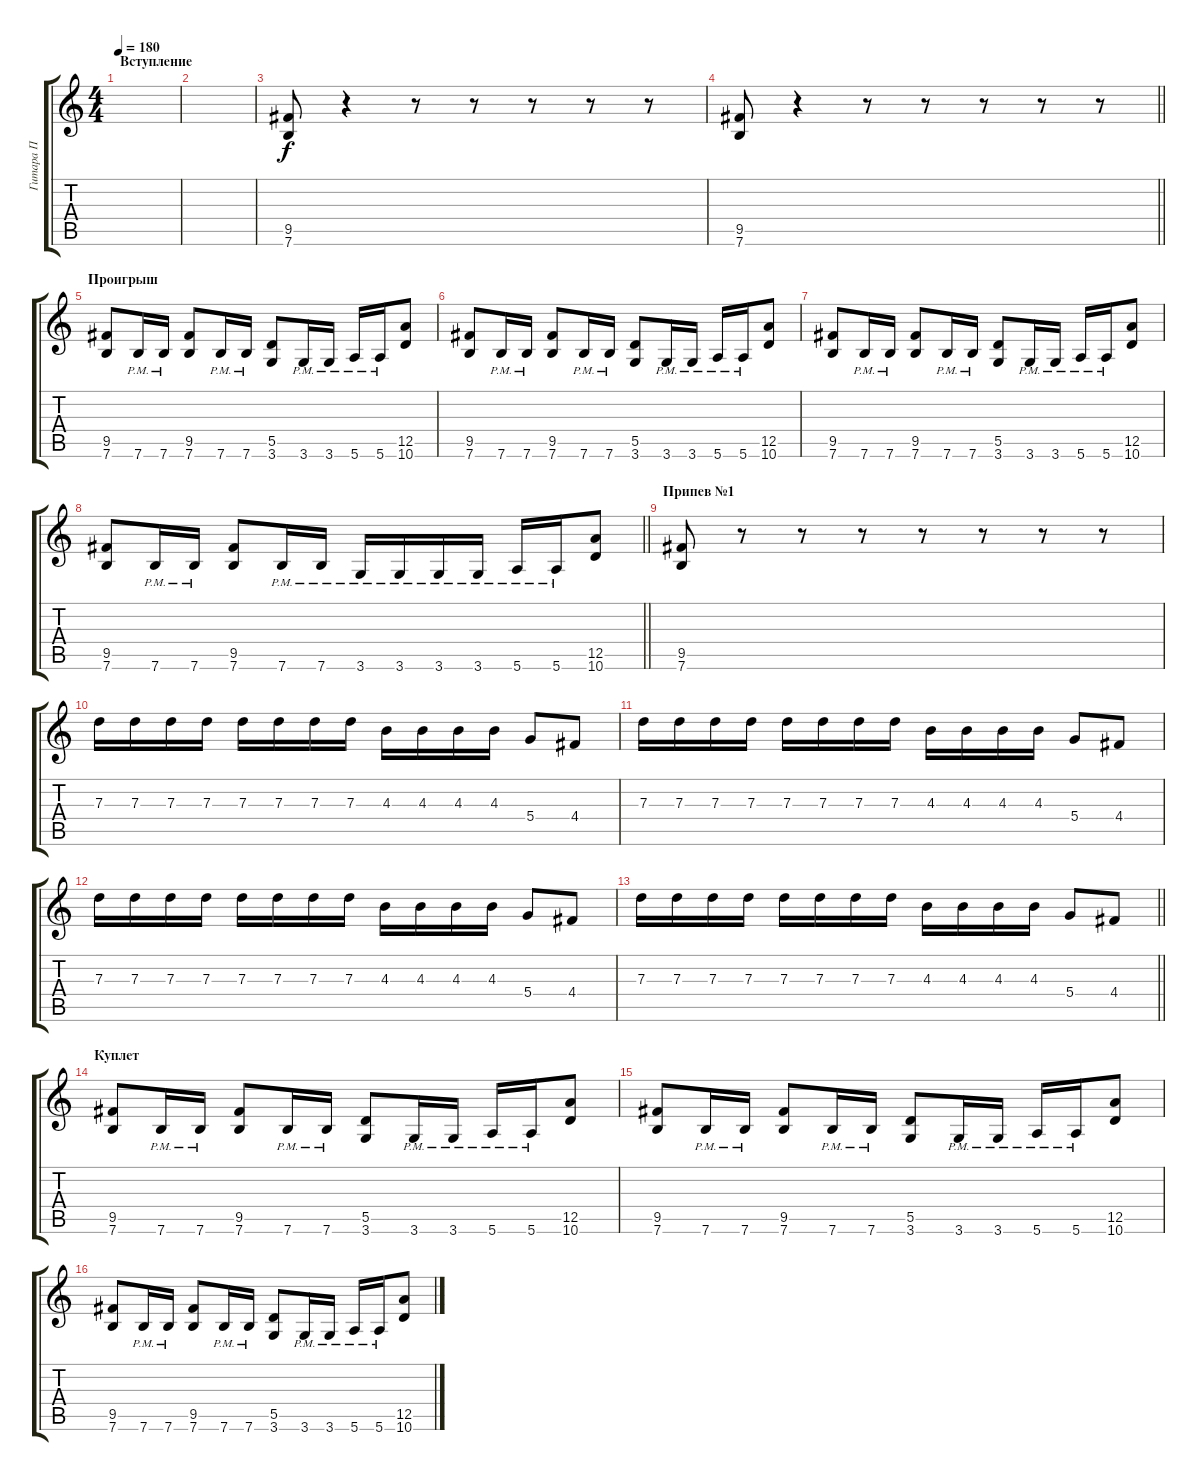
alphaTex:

\track ("Гитара П" "Гитара П") {instrument overdrivenguitar}
\staff {score tabs}
\tuning (E4 B3 G3 D3 A2 E2) {hide}
\ts (4 4)
\section ("" "Вступление")
\tempo 180
\clef g2
\ks c
|
|
(9.5 7.6).8 r.4 r.8 r.8 r.8 r.8 r.8 |
\barLineRight lightlight
(9.5 7.6).8 r.4 r.8 r.8 r.8 r.8 r.8 |
\section ("" "Проигрыш")
(9.5 7.6).8 7.6{pm}.16 7.6{pm}.16 (9.5 7.6).8 7.6{pm}.16 7.6{pm}.16 (5.5 3.6).8 3.6{pm}.16 3.6{pm}.16 5.6{pm}.16 5.6{pm}.16 (12.5 10.6).8 |
(9.5 7.6).8 7.6{pm}.16 7.6{pm}.16 (9.5 7.6).8 7.6{pm}.16 7.6{pm}.16 (5.5 3.6).8 3.6{pm}.16 3.6{pm}.16 5.6{pm}.16 5.6{pm}.16 (12.5 10.6).8 |
(9.5 7.6).8 7.6{pm}.16 7.6{pm}.16 (9.5 7.6).8 7.6{pm}.16 7.6{pm}.16 (5.5 3.6).8 3.6{pm}.16 3.6{pm}.16 5.6{pm}.16 5.6{pm}.16 (12.5 10.6).8 |
\barLineRight lightlight
(9.5 7.6).8 7.6{pm}.16 7.6{pm}.16 (9.5 7.6).8 7.6{pm}.16 7.6{pm}.16 3.6{pm}.16 3.6{pm}.16 3.6{pm}.16 3.6{pm}.16 5.6{pm}.16 5.6{pm}.16 (12.5 10.6).8 |
\section ("" "Припев №1")
(9.5 7.6).8 r.8 r.8 r.8 r.8 r.8 r.8 r.8 |
7.3.16 7.3.16 7.3.16 7.3.16 7.3.16 7.3.16 7.3.16 7.3.16 4.3.16 4.3.16 4.3.16 4.3.16 5.4.8 4.4.8 |
7.3.16 7.3.16 7.3.16 7.3.16 7.3.16 7.3.16 7.3.16 7.3.16 4.3.16 4.3.16 4.3.16 4.3.16 5.4.8 4.4.8 |
7.3.16 7.3.16 7.3.16 7.3.16 7.3.16 7.3.16 7.3.16 7.3.16 4.3.16 4.3.16 4.3.16 4.3.16 5.4.8 4.4.8 |
\barLineRight lightlight
7.3.16 7.3.16 7.3.16 7.3.16 7.3.16 7.3.16 7.3.16 7.3.16 4.3.16 4.3.16 4.3.16 4.3.16 5.4.8 4.4.8 |
\section ("" "Куплет")
(9.5 7.6).8 7.6{pm}.16 7.6{pm}.16 (9.5 7.6).8 7.6{pm}.16 7.6{pm}.16 (5.5 3.6).8 3.6{pm}.16 3.6{pm}.16 5.6{pm}.16 5.6{pm}.16 (12.5 10.6).8 |
(9.5 7.6).8 7.6{pm}.16 7.6{pm}.16 (9.5 7.6).8 7.6{pm}.16 7.6{pm}.16 (5.5 3.6).8 3.6{pm}.16 3.6{pm}.16 5.6{pm}.16 5.6{pm}.16 (12.5 10.6).8 |
(9.5 7.6).8 7.6{pm}.16 7.6{pm}.16 (9.5 7.6).8 7.6{pm}.16 7.6{pm}.16 (5.5 3.6).8 3.6{pm}.16 3.6{pm}.16 5.6{pm}.16 5.6{pm}.16 (12.5 10.6).8
